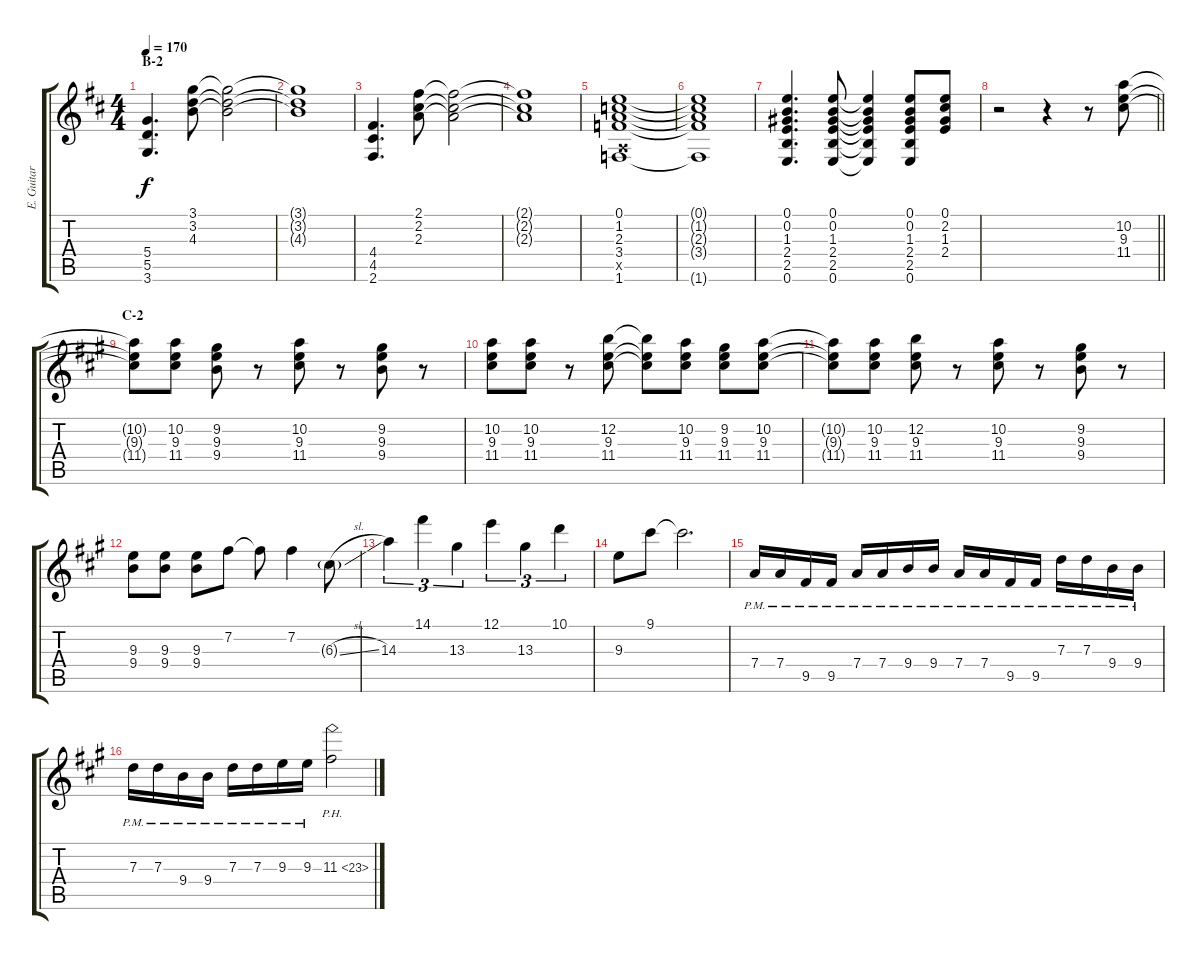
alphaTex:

\track ("E. Guitar I" "E. Guitar ") {instrument overdrivenguitar}
\staff {score tabs}
\tuning (E4 B3 G3 D3 A2 E2) {hide}
\ts (4 4)
\section ("" "B-2")
\tempo 170
\clef g2
\ks d
(5.4 5.5 3.6).4{d dy f} (3.1 3.2 4.3).8 (3.1{t} 3.2{t} 4.3{t}).2 |
(3.1{t} 3.2{t} 4.3{t}).1 |
(4.4 4.5 2.6).4{d} (2.1 2.2 2.3).8 (2.1{t} 2.2{t} 2.3{t}).2 |
(2.1{t} 2.2{t} 2.3{t}).1 |
(0.1 1.2 2.3 3.4 0.5{x} 1.6).1 |
(0.1{t} 1.2{t} 2.3{t} 3.4{t} 1.6{t}).1 |
(0.1 0.2 1.3 2.4 2.5 0.6).4{d} (0.1 0.2 1.3 2.4 2.5 0.6).8 (0.1{t} 0.2{t} 1.3{t} 2.4{t} 2.5{t} 0.6{t}).4 (0.1 0.2 1.3 2.4 2.5 0.6).8 (0.1 2.2 1.3 2.4).8 |
\barLineRight lightlight
r.2 r.4 r.8 (10.2 9.3 11.4).8 |
\section ("" "C-2")
\ks a
(10.2{t} 9.3{t} 11.4{t}).8 (10.2 9.3 11.4).8 (9.2 9.3 9.4).8 r.8 (10.2 9.3 11.4).8 r.8 (9.2 9.3 9.4).8 r.8 |
(10.2 9.3 11.4).8 (10.2 9.3 11.4).8 r.8 (12.2 9.3 11.4).8 (12.2{t} 9.3{t} 11.4{t}).8 (10.2 9.3 11.4).8 (9.2 9.3 11.4).8 (10.2 9.3 11.4).8 |
(10.2{t} 9.3{t} 11.4{t}).8 (10.2 9.3 11.4).8 (12.2 9.3 11.4).8 r.8 (10.2 9.3 11.4).8 r.8 (9.2 9.3 9.4).8 r.8 |
(9.3 9.4).8 (9.3 9.4).8 (9.3 9.4).8 7.2.8 7.2{t}.8 7.2.4 6.3{sl g}.8 |
14.3.4{tu (3 2)} 14.1.4{tu (3 2)} 13.3.4{tu (3 2)} 12.1.4{tu (3 2)} 13.3.4{tu (3 2)} 10.1.4{tu (3 2)} |
9.3.8 9.1.8 9.1{t}.2{d} |
7.4{pm}.16 7.4{pm}.16 9.5{pm}.16 9.5{pm}.16 7.4{pm}.16 7.4{pm}.16 9.4{pm}.16 9.4{pm}.16 7.4{pm}.16 7.4{pm}.16 9.5{pm}.16 9.5{pm}.16 7.3{pm}.16 7.3{pm}.16 9.4{pm}.16 9.4{pm}.16 |
7.3{pm}.16 7.3{pm}.16 9.4{pm}.16 9.4{pm}.16 7.3{pm}.16 7.3{pm}.16 9.3{pm}.16 9.3{pm}.16 11.3{ph 12}.2
